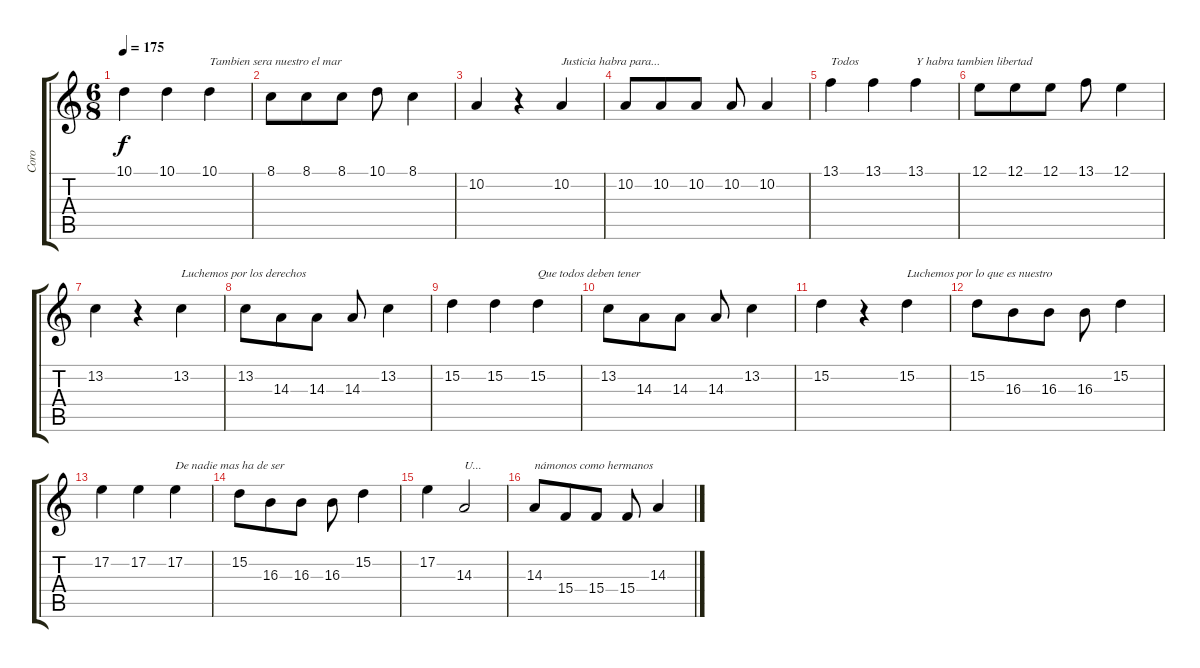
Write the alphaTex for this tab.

\track ("Coro" "Coro") {instrument choiraahs}
\staff {score tabs}
\tuning (E4 B3 G3 D3 A2 E2) {hide}
\ts (6 8)
\tempo 175
\clef g2
\ks c
10.1.4{dy f} 10.1.4 10.1.4{txt "Tambien sera nuestro el mar"} |
8.1.8 8.1.8 8.1.8 10.1.8 8.1.4 |
10.2.4 r.4 10.2.4{txt "Justicia habra para..."} |
10.2.8 10.2.8 10.2.8 10.2.8 10.2.4 |
13.1.4{txt "Todos"} 13.1.4 13.1.4{txt "Y habra tambien libertad"} |
12.1.8 12.1.8 12.1.8 13.1.8 12.1.4 |
13.2.4 r.4 13.2.4{txt "Luchemos por los derechos"} |
13.2.8 14.3.8 14.3.8 14.3.8 13.2.4 |
15.2.4 15.2.4 15.2.4{txt "Que todos deben tener"} |
13.2.8 14.3.8 14.3.8 14.3.8 13.2.4 |
15.2.4 r.4 15.2.4{txt "Luchemos por lo que es nuestro"} |
15.2.8 16.3.8 16.3.8 16.3.8 15.2.4 |
17.2.4 17.2.4 17.2.4{txt "De nadie mas ha de ser"} |
15.2.8 16.3.8 16.3.8 16.3.8 15.2.4 |
17.2.4 14.3.2{txt "U..."} |
14.3.8{txt "námonos como hermanos"} 15.4.8 15.4.8 15.4.8 14.3.4
